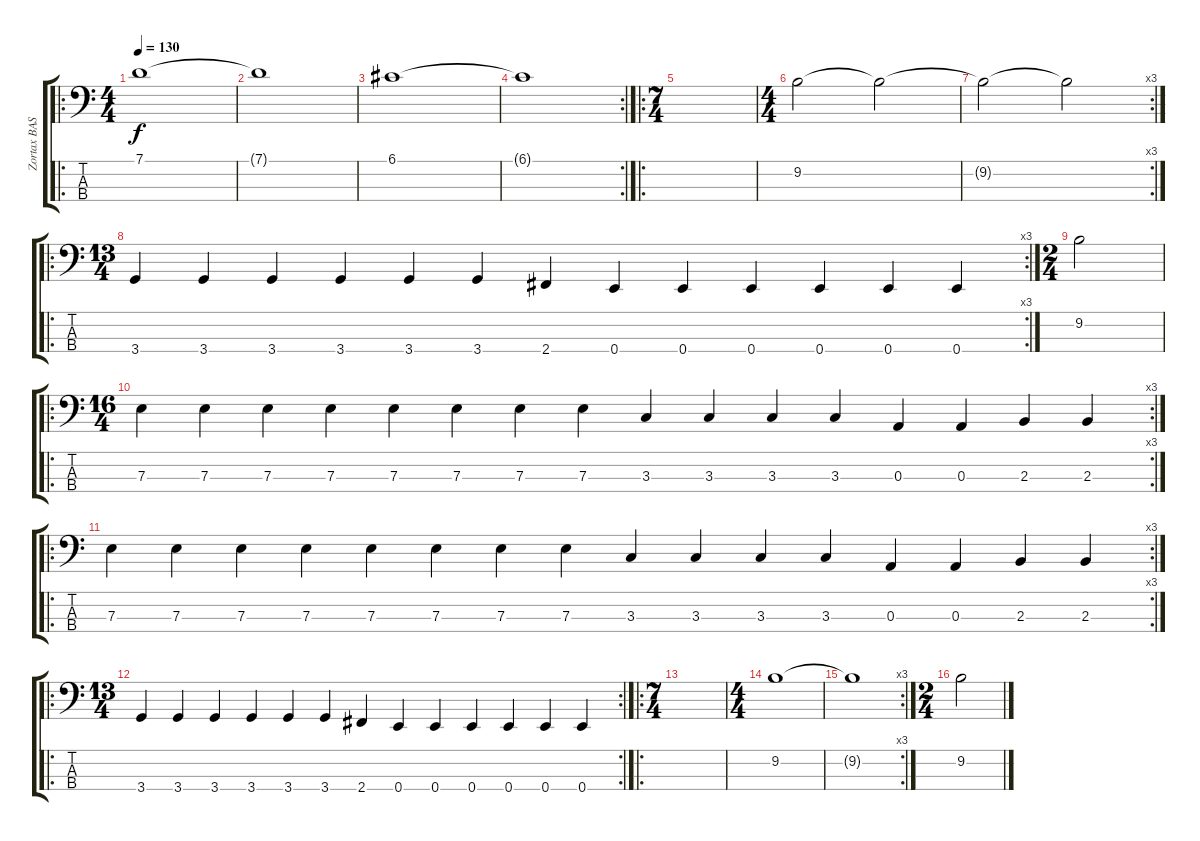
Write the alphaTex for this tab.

\track ("Zortax BASS" "Zortax BAS") {instrument electricbasspick}
\staff {score tabs}
\tuning (G2 D2 A1 E1) {hide}
\ro
\ts (4 4)
\tempo 130
\clef f4
\ks c
7.1.1{dy f instrument electricbasspick} |
7.1{t}.1 |
6.1.1 |
\rc 2
6.1{t}.1 |
\ro
\ts (7 4)
|
\ts (4 4)
9.2.2 9.2{t}.2 |
\rc 3
9.2{t}.2 9.2{t}.2 |
\ro
\rc 3
\ts (13 4)
3.4.4 3.4.4 3.4.4 3.4.4 3.4.4 3.4.4 2.4.4 0.4.4 0.4.4 0.4.4 0.4.4 0.4.4 0.4.4 |
\ts (2 4)
9.2.2 |
\ro
\rc 3
\ts (16 4)
7.3.4 7.3.4 7.3.4 7.3.4 7.3.4 7.3.4 7.3.4 7.3.4 3.3.4 3.3.4 3.3.4 3.3.4 0.3.4 0.3.4 2.3.4 2.3.4 |
\ro
\rc 3
7.3.4 7.3.4 7.3.4 7.3.4 7.3.4 7.3.4 7.3.4 7.3.4 3.3.4 3.3.4 3.3.4 3.3.4 0.3.4 0.3.4 2.3.4 2.3.4 |
\ro
\rc 2
\ts (13 4)
3.4.4 3.4.4 3.4.4 3.4.4 3.4.4 3.4.4 2.4.4 0.4.4 0.4.4 0.4.4 0.4.4 0.4.4 0.4.4 |
\ro
\ts (7 4)
|
\ts (4 4)
9.2.1 |
\rc 3
9.2{t}.1 |
\ts (2 4)
9.2.2
